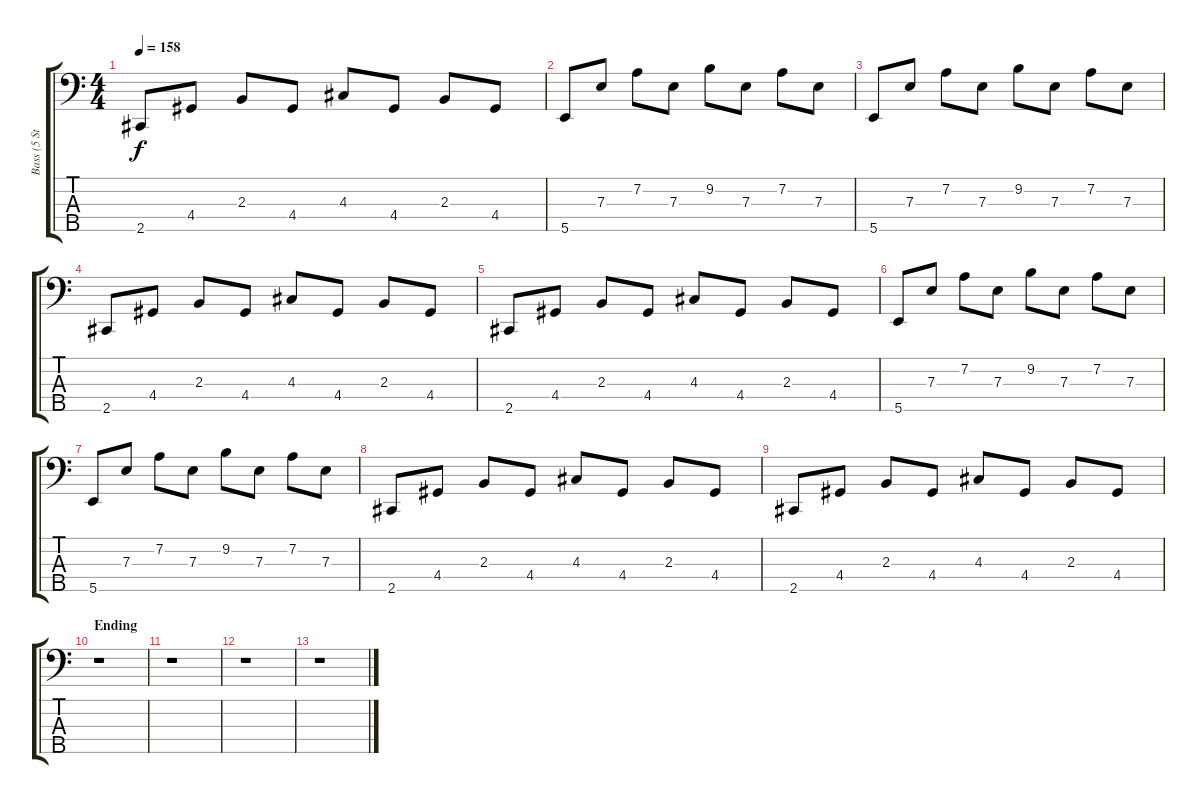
\track ("Bass (5 Strings)" "Bass (5 St") {instrument slapbass1}
\staff {score tabs}
\tuning (G2 D2 A1 E1 B0) {hide}
\ts (4 4)
\tempo 158
\clef f4
\ks c
2.5.8{dy f} 4.4.8 2.3.8 4.4.8 4.3.8 4.4.8 2.3.8 4.4.8 |
5.5.8 7.3.8 7.2.8 7.3.8 9.2.8 7.3.8 7.2.8 7.3.8 |
5.5.8 7.3.8 7.2.8 7.3.8 9.2.8 7.3.8 7.2.8 7.3.8 |
2.5.8 4.4.8 2.3.8 4.4.8 4.3.8 4.4.8 2.3.8 4.4.8 |
2.5.8 4.4.8 2.3.8 4.4.8 4.3.8 4.4.8 2.3.8 4.4.8 |
5.5.8 7.3.8 7.2.8 7.3.8 9.2.8 7.3.8 7.2.8 7.3.8 |
5.5.8 7.3.8 7.2.8 7.3.8 9.2.8 7.3.8 7.2.8 7.3.8 |
2.5.8 4.4.8 2.3.8 4.4.8 4.3.8 4.4.8 2.3.8 4.4.8 |
2.5.8 4.4.8 2.3.8 4.4.8 4.3.8 4.4.8 2.3.8 4.4.8 |
\section ("" "Ending")
r.1 |
r.1 |
r.1 |
r.1
